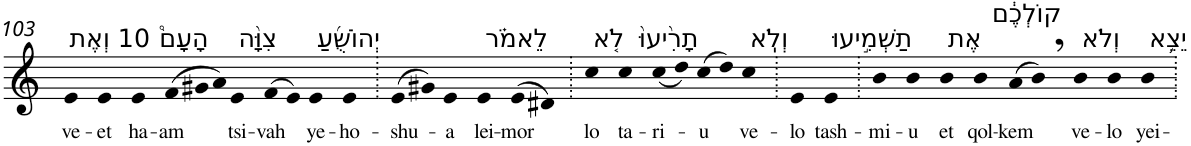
**kern	**text
*part1	*part1
*staff1	*staff1
*I"Piano	*
*I'Pno	*
!!LO:PB:g=z
*clefG2	*
*k[]	*
=103	=103
!LO:TX:a:t=10 וְאֶת	!
!	!LO:LY:b
4e	ve-
!	!LO:LY:b
4e	-et
!LO:TX:a:t=הָעָם֩	!
!	!LO:LY:b
4e	ha-
*Xtuplet	*
!	!LO:LY:b
(>12f	-am
12g#X	.
12a)	.
!LO:TX:a:t=צִוָּ֨ה	!
!	!LO:LY:b
4e	tsi-
!	!LO:LY:b
(>8f	-vah
8e)	.
!LO:TX:a:t=יְהוֹשֻׁ֜עַ	!
!	!LO:LY:b
4e	ye-
!	!LO:LY:b
4e	-ho-
=104.	=104.
!	!LO:LY:b
(>8e	-shu-
8g#X)	.
!	!LO:LY:b
4e	-a
!LO:TX:a:t=לֵאמֹ֗ר	!
!	!LO:LY:b
4e	lei-
!	!LO:LY:b
(>8e	-mor
8d#X)	.
=105.	=105.
!LO:TX:a:t=לֹ֤א	!
!	!LO:LY:b
4cc	lo
!LO:TX:a:t=תָרִ֙יעוּ֙	!
!	!LO:LY:b
4cc	ta-
!	!LO:LY:b
(<8cc	-ri-
8dd)	.
!	!LO:LY:b
(>8cc	-u
8dd)	.
!LO:TX:a:t=וְלֹֽא	!
!	!LO:LY:b
4cc	ve-
=106.	=106.
!	!LO:LY:b
4e	-lo
!LO:TX:a:t=תַשְׁמִ֣יעוּ	!
!	!LO:LY:b
4e	tash-
=107.	=107.
!	!LO:LY:b
4b	-mi-
!	!LO:LY:b
4b	-u
!LO:TX:a:t=אֶת	!
!	!LO:LY:b
4b	et
!LO:TX:a:t=קוֹלְכֶ֔ם	!
!	!LO:LY:b
4b	qol-
!	!LO:LY:b
(>8a	-kem
8b,)	.
!LO:TX:a:t=וְלֹא	!
!	!LO:LY:b
4b	ve-
!	!LO:LY:b
4b	-lo
!LO:TX:a:t=יֵצֵ֥א	!
!	!LO:LY:b
4b	yei-
=.	=.
*-	*-
